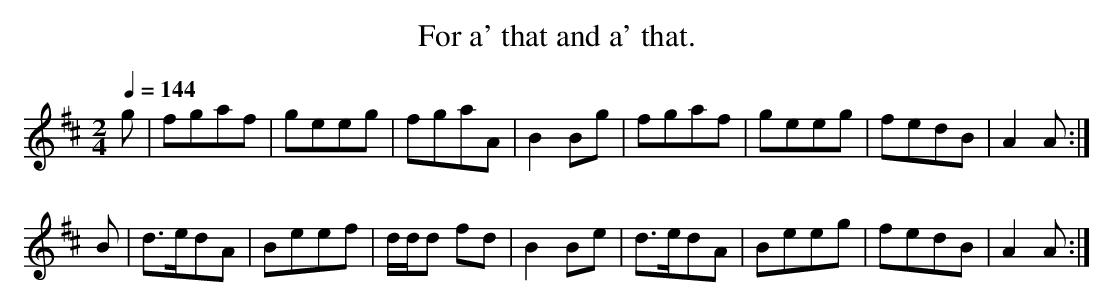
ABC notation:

X:1
T:For a' that and a' that.
M:2/4
L:1/8
Q:1/4=144
K:A Mixolydian
g | fgaf | geeg | fgaA | B2Bg | fgaf | geeg | fedB | A2A :|
B | d>edA | Beef | d/d/d fd | B2Be | d>edA | Beeg | fedB | A2A :|
